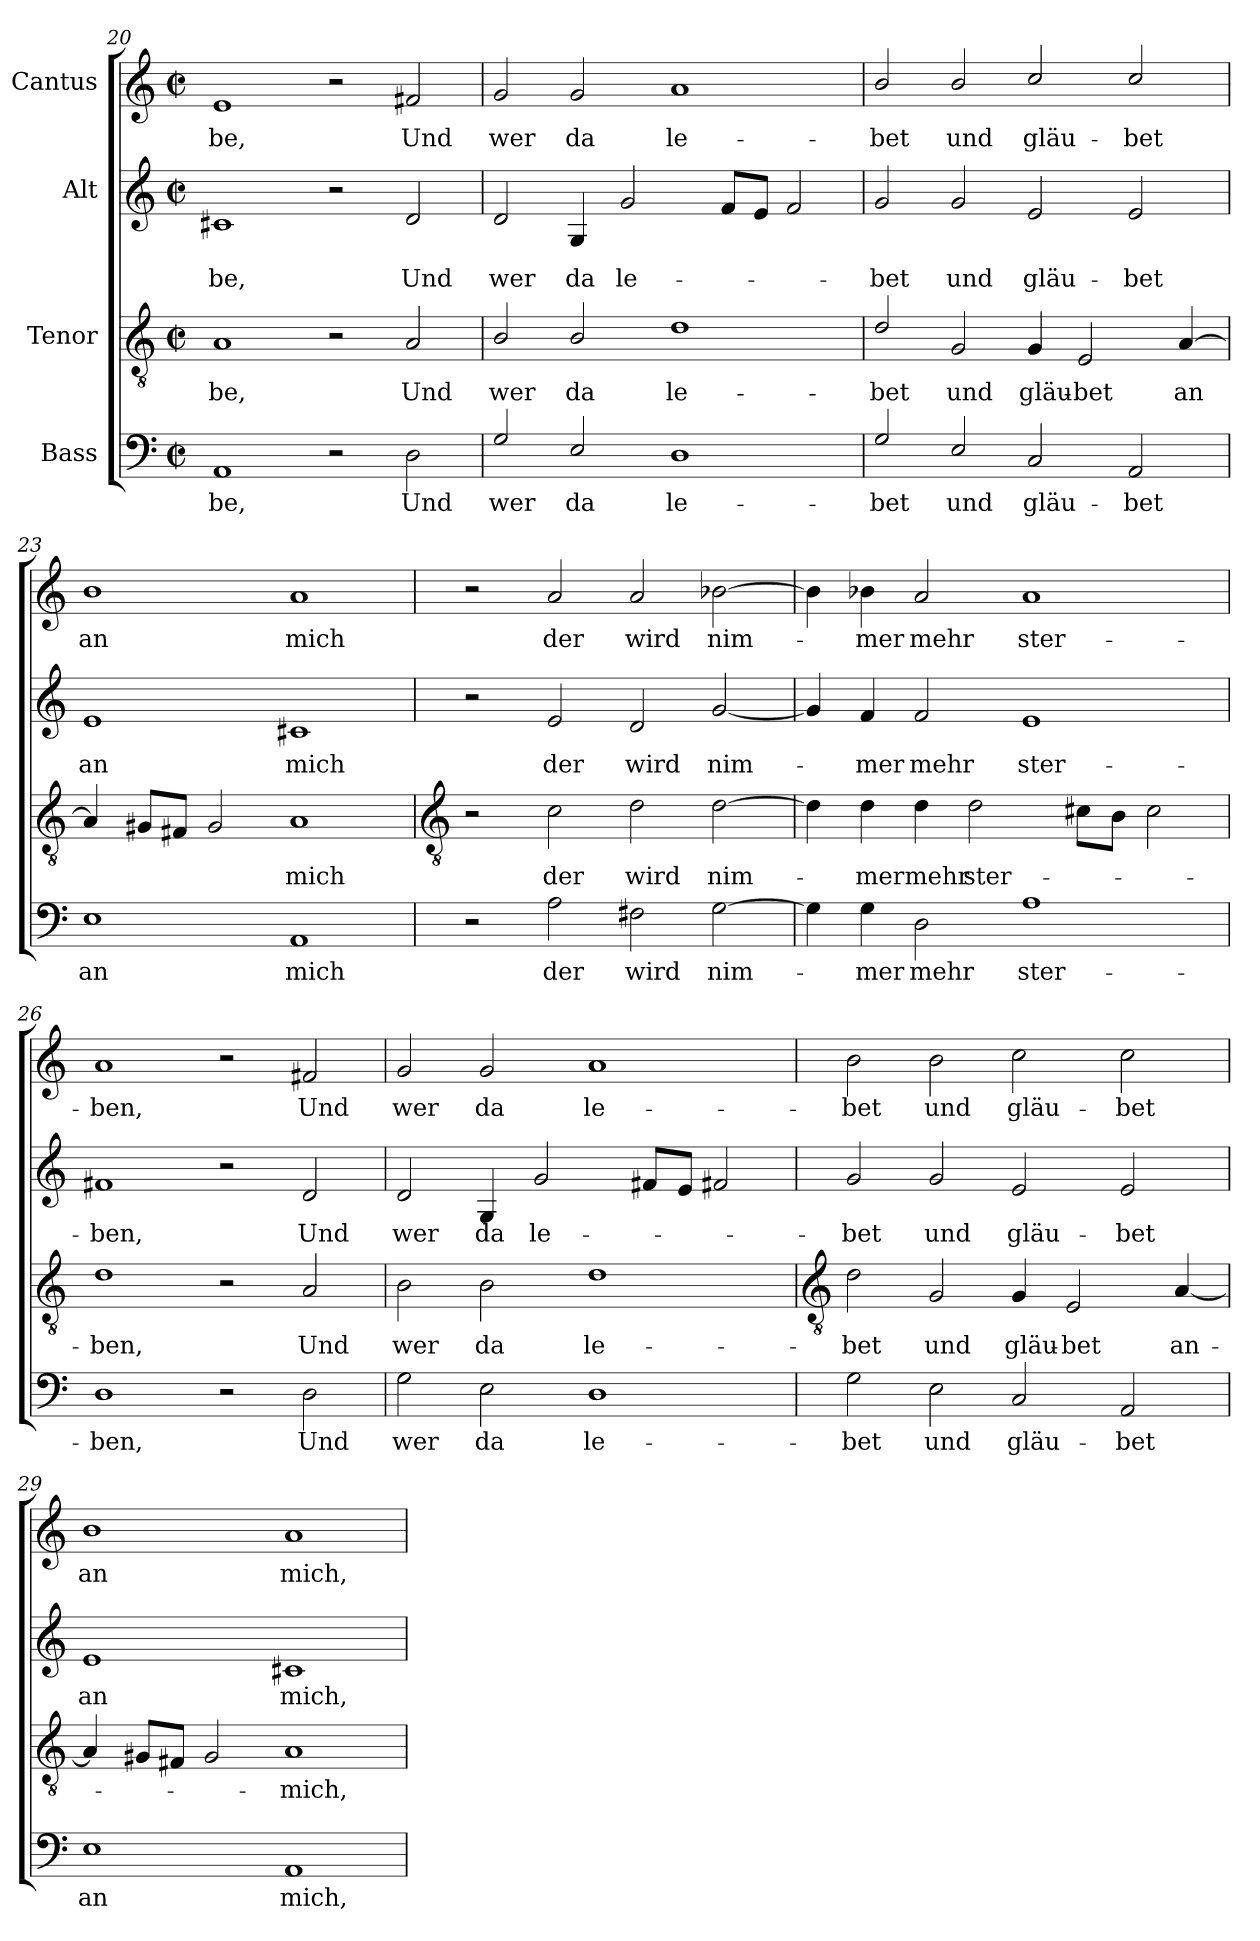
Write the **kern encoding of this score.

**kern	**text	**kern	**text	**kern	**text	**kern	**text
*part4	*part4	*part3	*part3	*part2	*part2	*part1	*part1
*staff4	*staff4	*staff3	*staff3	*staff2	*staff2	*staff1	*staff1
*I"Bass	*	*I"Tenor	*	*I"Alt	*	*I"Cantus	*
!!LO:LB:g=z
*clefF4	*	*clefGv2	*	*clefG2	*	*clefG2	*
*k[]	*	*k[]	*	*k[]	*	*k[]	*
*C:	*	*C:	*	*C:	*	*C:	*
*M4/2	*	*M4/2	*	*M4/2	*	*M4/2	*
*met(c|)	*	*met(c|)	*	*met(c|)	*	*met(c|)	*
=20	=20	=20	=20	=20	=20	=20	=20
*^	*	*	*	*	*	*	*
!	!	!LO:LY:b	!	!LO:LY:b	!	!LO:LY:b	!	!LO:LY:b
*	*	*	*^	*	*^	*	*^	*
1ryy	1AA	be,	1ryy	1A	be,	1ryy	1c#X	be,	1ryy	1e	be,
2r	1ryy	.	2r	1ryy	.	2r	1ryy	.	2r	1ryy	.
!	!	!LO:LY:b	!	!	!LO:LY:b	!	!	!LO:LY:b	!	!	!LO:LY:b
2D	.	-Und	2A	.	-Und	2d	.	-Und	2f#X/	.	-Und
=21	=21	=21	=21	=21	=21	=21	=21	=21	=21	=21	=21
!	!	!LO:LY:b	!	!	!LO:LY:b	!	!	!LO:LY:b	!	!	!LO:LY:b
2G	0ryy	wer	2B	0ryy	wer	2d	0ryy	wer	2g/	0ryy	wer
!	!	!LO:LY:b	!	!	!LO:LY:b	!	!	!LO:LY:b	!	!	!LO:LY:b
2E	.	da	2B	.	da	4G	.	da	2g/	.	da
!	!	!	!	!	!	!	!	!LO:LY:b	!	!	!
.	.	.	.	.	.	2g	.	le-	.	.	.
!	!	!LO:LY:b	!	!	!LO:LY:b	!	!	!	!	!	!LO:LY:b
1D	.	le-	1d	.	le-	.	.	.	1a/	.	le-
.	.	.	.	.	.	8fL	.	.	.	.	.
.	.	.	.	.	.	8eJ	.	.	.	.	.
.	.	.	.	.	.	2f	.	.	.	.	.
=22	=22	=22	=22	=22	=22	=22	=22	=22	=22	=22	=22
!	!	!LO:LY:b	!	!	!LO:LY:b	!	!	!LO:LY:b	!	!	!LO:LY:b
2G	0ryy	-bet	2d	0ryy	-bet	2g	0ryy	-bet	2b/	0ryy	-bet
!	!	!LO:LY:b	!	!	!LO:LY:b	!	!	!LO:LY:b	!	!	!LO:LY:b
2E	.	und	2G	.	und	2g	.	und	2b/	.	und
!	!	!LO:LY:b	!	!	!LO:LY:b	!	!	!LO:LY:b	!	!	!LO:LY:b
2C	.	gläu-	4G	.	gläu-	2e	.	gläu-	2cc/	.	gläu-
!	!	!	!	!	!LO:LY:b	!	!	!	!	!	!
.	.	.	2E	.	-bet	.	.	.	.	.	.
!	!	!LO:LY:b	!	!	!	!	!	!LO:LY:b	!	!	!LO:LY:b
2AA	.	-bet	.	.	.	2e	.	-bet	2cc/	.	-bet
!	!	!	!	!	!LO:LY:b	!	!	!	!	!	!
.	.	.	[4A	.	an	.	.	.	.	.	.
=23	=23	=23	=23	=23	=23	=23	=23	=23	=23	=23	=23
!	!	!LO:LY:b	!	!	!	!	!	!LO:LY:b	!	!	!LO:LY:b
1E	0ryy	an	4A]	0ryy	.	1e	0ryy	an	1b/	0ryy	an
.	.	.	8G#XL	.	.	.	.	.	.	.	.
.	.	.	8F#J	.	.	.	.	.	.	.	.
.	.	.	2G#	.	.	.	.	.	.	.	.
!	!	!LO:LY:b	!	!	!LO:LY:b	!	!	!LO:LY:b	!	!	!LO:LY:b
1AA	.	mich	1A	.	mich	1c#X	.	mich	1a/	.	mich
*v	*v	*	*	*	*	*v	*v	*	*v	*v	*
*	*	*v	*v	*	*	*	*	*
!!LO:LB:g=z
=24	=24	=24	=24	=24	=24	=24	=24
*	*	*clefGv2	*	*	*	*	*
2r	.	2r	.	2r	.	2r	.
!	!LO:LY:b	!	!LO:LY:b	!	!LO:LY:b	!	!LO:LY:b
2A	der	2c	der	2e	der	2a	der
!	!LO:LY:b	!	!LO:LY:b	!	!LO:LY:b	!	!LO:LY:b
2F#X	wird	2d	wird	2d	wird	2a	wird
!	!LO:LY:b	!	!LO:LY:b	!	!LO:LY:b	!	!LO:LY:b
[2G	nim-	[2d	nim-	[2g	nim-	[2b-X	nim-
=25	=25	=25	=25	=25	=25	=25	=25
4G]	.	4d]	.	4g]	.	4b-]	.
!	!LO:LY:b	!	!LO:LY:b	!	!LO:LY:b	!	!LO:LY:b
4G	-mer	4d	-mer	4f	-mer	4b-	-mer
!	!LO:LY:b	!	!LO:LY:b	!	!LO:LY:b	!	!LO:LY:b
2D	mehr	4d	mehr	2f	mehr	2a	mehr
!	!	!	!LO:LY:b	!	!	!	!
.	.	2d	ster-	.	.	.	.
!	!LO:LY:b	!	!	!	!LO:LY:b	!	!LO:LY:b
1A	ster-	.	.	1e	ster-	1a	ster-
.	.	8c#XL	.	.	.	.	.
.	.	8BJ	.	.	.	.	.
.	.	2c#	.	.	.	.	.
=26	=26	=26	=26	=26	=26	=26	=26
!	!LO:LY:b	!	!LO:LY:b	!	!LO:LY:b	!	!LO:LY:b
1D	-ben,	1d	-ben,	1f#X	-ben,	1a	-ben,
2r	.	2r	.	2r	.	2r	.
!	!LO:LY:b	!	!LO:LY:b	!	!LO:LY:b	!	!LO:LY:b
2D	Und	2A	Und	2d	Und	2f#X	Und
=27	=27	=27	=27	=27	=27	=27	=27
!	!LO:LY:b	!	!LO:LY:b	!	!LO:LY:b	!	!LO:LY:b
2G	wer	2B	wer	2d	wer	2g	wer
!	!LO:LY:b	!	!LO:LY:b	!	!LO:LY:b	!	!LO:LY:b
2E	da	2B	da	4G	da	2g	da
!	!	!	!	!	!LO:LY:b	!	!
.	.	.	.	2g	le-	.	.
!	!LO:LY:b	!	!LO:LY:b	!	!	!	!LO:LY:b
1D	le-	1d	le-	.	.	1a	le-
.	.	.	.	8f#L	.	.	.
.	.	.	.	8eJ	.	.	.
.	.	.	.	2f#X	.	.	.
!!LO:LB:g=z
=28	=28	=28	=28	=28	=28	=28	=28
*	*	*clefGv2	*	*	*	*	*
!	!LO:LY:b	!	!LO:LY:b	!	!LO:LY:b	!	!LO:LY:b
2G	-bet	2d	-bet	2g	-bet	2b	-bet
!	!LO:LY:b	!	!LO:LY:b	!	!LO:LY:b	!	!LO:LY:b
2E	und	2G	und	2g	und	2b	und
!	!LO:LY:b	!	!LO:LY:b	!	!LO:LY:b	!	!LO:LY:b
2C	gläu-	4G	gläu-	2e	gläu-	2cc	gläu-
!	!	!	!LO:LY:b	!	!	!	!
.	.	2E	-bet	.	.	.	.
!	!LO:LY:b	!	!	!	!LO:LY:b	!	!LO:LY:b
2AA	-bet	.	.	2e	-bet	2cc	-bet
!	!	!	!LO:LY:b	!	!	!	!
.	.	[4A	an-	.	.	.	.
=29	=29	=29	=29	=29	=29	=29	=29
!	!LO:LY:b	!	!	!	!LO:LY:b	!	!LO:LY:b
1E	an	4A]	.	1e	an	1b	an
.	.	8G#XL	.	.	.	.	.
.	.	8F#J	.	.	.	.	.
.	.	2G#	.	.	.	.	.
!	!LO:LY:b	!	!LO:LY:b	!	!LO:LY:b	!	!LO:LY:b
1AA	mich,	1A	-mich,	1c#X	mich,	1a	mich,
=	=	=	=	=	=	=	=
*-	*-	*-	*-	*-	*-	*-	*-
